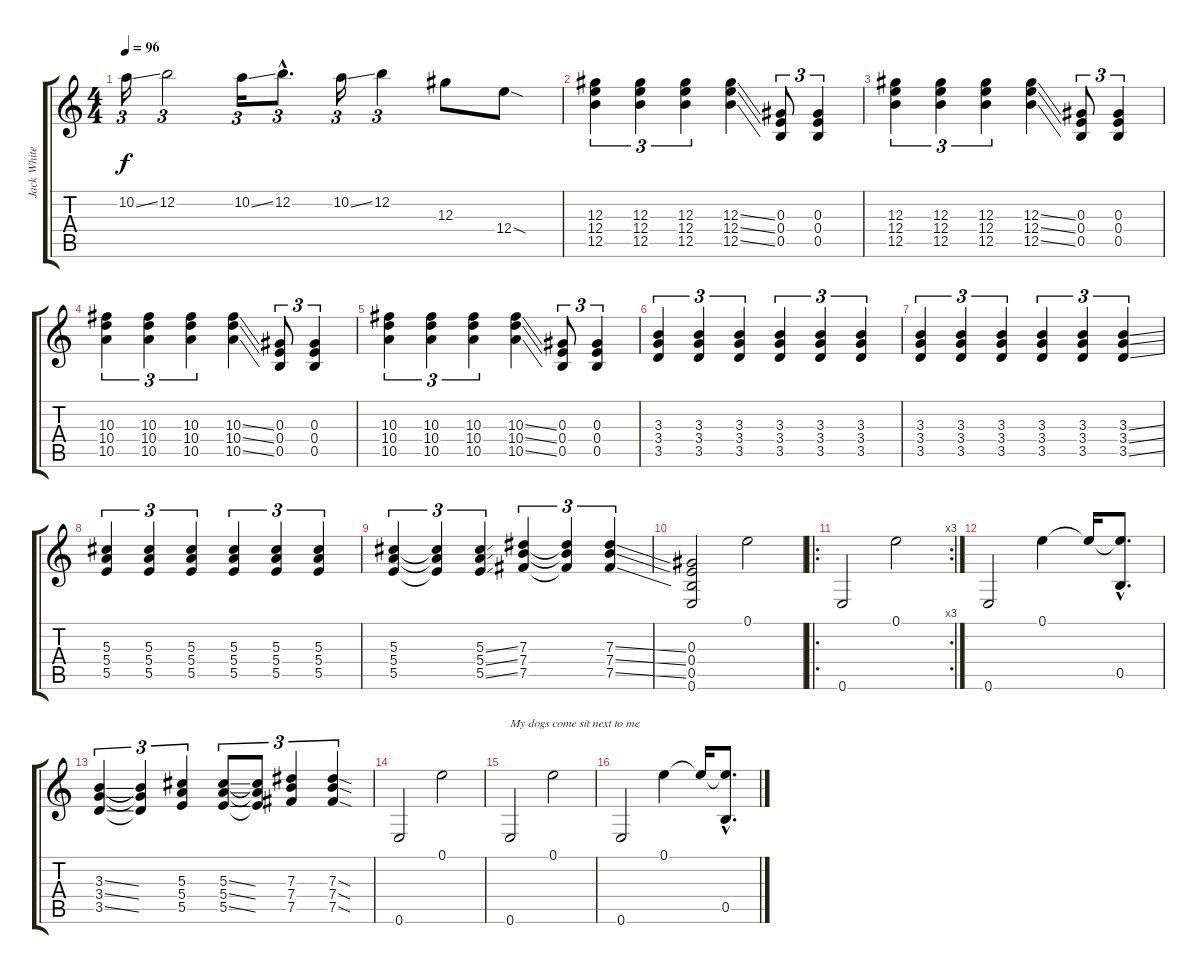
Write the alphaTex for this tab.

\track ("Jack White" "Jack White") {instrument electricguitarmuted}
\staff {score tabs}
\tuning (E4 B3 Ab3 E3 B2 E2) {hide}
\ts (4 4)
\tempo 96
\clef g2
\ks c
10.2{ss}.16{tu (3 2) dy f} 12.2.2{tu (3 2)} 10.2{ss}.16{tu (3 2)} 12.2{hac}.8{d tu (3 2)} 10.2{ss}.16{tu (3 2)} 12.2.4{tu (3 2)} 12.3.8 12.4{sod}.8 |
(12.3 12.4 12.5).4{tu (3 2)} (12.3 12.4 12.5).4{tu (3 2)} (12.3 12.4 12.5).4{tu (3 2)} (12.3{ss} 12.4{ss} 12.5{ss}).4 (0.3 0.4 0.5).8{tu (3 2)} (0.3 0.4 0.5).4{tu (3 2)} |
(12.3 12.4 12.5).4{tu (3 2)} (12.3 12.4 12.5).4{tu (3 2)} (12.3 12.4 12.5).4{tu (3 2)} (12.3{ss} 12.4{ss} 12.5{ss}).4 (0.3 0.4 0.5).8{tu (3 2)} (0.3 0.4 0.5).4{tu (3 2)} |
(10.3 10.4 10.5).4{tu (3 2)} (10.3 10.4 10.5).4{tu (3 2)} (10.3 10.4 10.5).4{tu (3 2)} (10.3{ss} 10.4{ss} 10.5{ss}).4 (0.3 0.4 0.5).8{tu (3 2)} (0.3 0.4 0.5).4{tu (3 2)} |
(10.3 10.4 10.5).4{tu (3 2)} (10.3 10.4 10.5).4{tu (3 2)} (10.3 10.4 10.5).4{tu (3 2)} (10.3{ss} 10.4{ss} 10.5{ss}).4 (0.3 0.4 0.5).8{tu (3 2)} (0.3 0.4 0.5).4{tu (3 2)} |
(3.3 3.4 3.5).4{tu (3 2)} (3.3 3.4 3.5).4{tu (3 2)} (3.3 3.4 3.5).4{tu (3 2)} (3.3 3.4 3.5).4{tu (3 2)} (3.3 3.4 3.5).4{tu (3 2)} (3.3 3.4 3.5).4{tu (3 2)} |
(3.3 3.4 3.5).4{tu (3 2)} (3.3 3.4 3.5).4{tu (3 2)} (3.3 3.4 3.5).4{tu (3 2)} (3.3 3.4 3.5).4{tu (3 2)} (3.3 3.4 3.5).4{tu (3 2)} (3.3{ss} 3.4{ss} 3.5{ss}).4{tu (3 2)} |
(5.3 5.4 5.5).4{tu (3 2)} (5.3 5.4 5.5).4{tu (3 2)} (5.3 5.4 5.5).4{tu (3 2)} (5.3 5.4 5.5).4{tu (3 2)} (5.3 5.4 5.5).4{tu (3 2)} (5.3 5.4 5.5).4{tu (3 2)} |
(5.3 5.4 5.5).4{tu (3 2)} (5.3{t} 5.4{t} 5.5{t}).4{tu (3 2)} (5.3{ss} 5.4{ss} 5.5{ss}).4{tu (3 2)} (7.3 7.4 7.5).4{tu (3 2)} (7.3{t} 7.4{t} 7.5{t}).4{tu (3 2)} (7.3{ss} 7.4{ss} 7.5{ss}).4{tu (3 2)} |
(0.3 0.4 0.5 0.6).2 0.1.2 |
\ro
\rc 3
0.6.2 0.1.2 |
0.6.2 0.1.4 0.1{t}.16 (0.1{hac t} 0.5{hac}).8{d} |
(3.3{ss} 3.4{ss} 3.5{ss}).4{tu (3 2)} (3.3{t} 3.4{t} 3.5{t}).4{tu (3 2)} (5.3 5.4 5.5).4{tu (3 2)} (5.3{ss} 5.4{ss} 5.5{ss}).8{tu (3 2)} (5.3{t} 5.4{t} 5.5{t}).8{tu (3 2)} (7.3 7.4 7.5).4{tu (3 2)} (7.3{sod} 7.4{sod} 7.5{sod}).4{tu (3 2)} |
0.6.2 0.1.2 |
0.6.2{txt "My dogs come sit next to me"} 0.1.2 |
0.6.2 0.1.4 0.1{t}.16 (0.1{hac t} 0.5{hac}).8{d}
